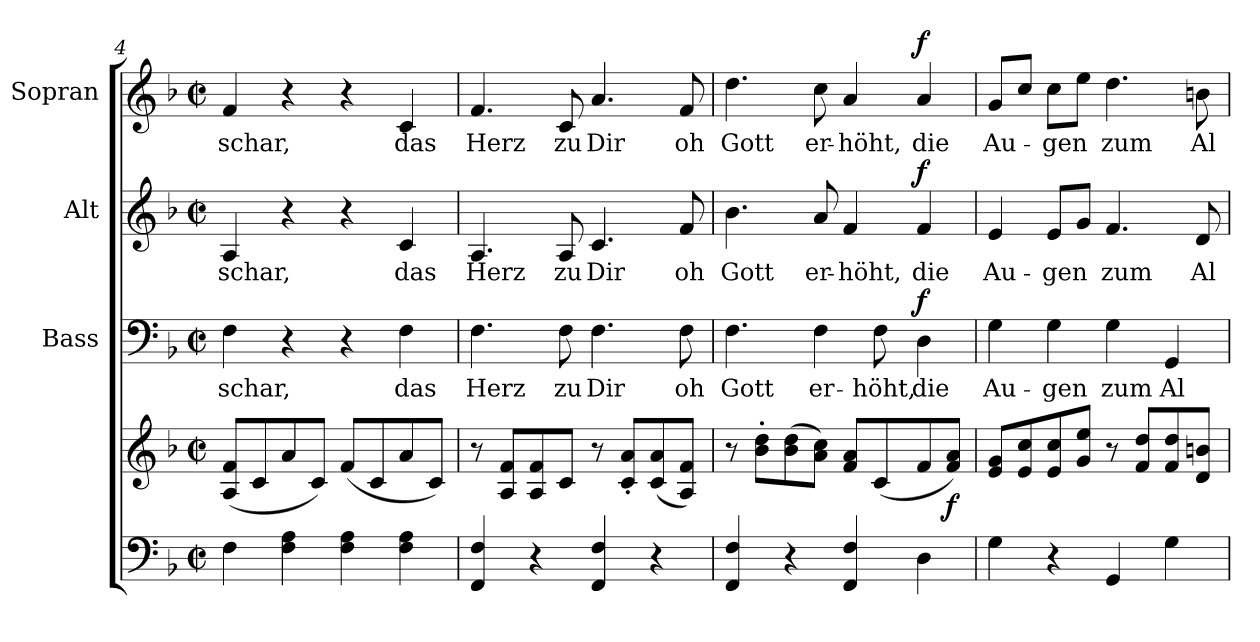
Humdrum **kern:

**kern	**kern	**dynam	**kern	**text	**dynam	**kern	**text	**dynam	**kern	**text	**dynam
*part4	*part4	*part4	*part3	*part3	*part3	*part2	*part2	*part2	*part1	*part1	*part1
*staff5	*staff4	*staff4/5	*staff3	*staff3	*staff3	*staff2	*staff2	*staff2	*staff1	*staff1	*staff1
*	*	*	*I"Bass	*	*	*I"Alt	*	*	*I"Sopran	*	*
!!LO:LB:g=z
*clefF4	*clefG2	*	*clefF4	*	*	*clefG2	*	*	*clefG2	*	*
*k[b-]	*k[b-]	*	*k[b-]	*	*	*k[b-]	*	*	*k[b-]	*	*
*F:	*F:	*	*F:	*	*	*F:	*	*	*F:	*	*
*M2/2	*M2/2	*	*M2/2	*	*	*M2/2	*	*	*M2/2	*	*
*met(c|)	*met(c|)	*	*met(c|)	*	*	*met(c|)	*	*	*met(c|)	*	*
=4	=4	=4	=4	=4	=4	=4	=4	=4	=4	=4	=4
!	!	!	!	!LO:LY:b	!	!	!LO:LY:b	!	!	!LO:LY:b	!
4F\	(<8A/ 8f/L	.	4F\	-schar,	.	4A/	-schar,	.	4f/	-schar,	.
.	8c/	.	.	.	.	.	.	.	.	.	.
4F\ 4A\	8a/	.	4r	.	.	4r	.	.	4r	.	.
.	8c/J)	.	.	.	.	.	.	.	.	.	.
4F\ 4A\	(<8f/L	.	4r	.	.	4r	.	.	4r	.	.
.	8c/	.	.	.	.	.	.	.	.	.	.
!	!	!	!	!LO:LY:b	!	!	!LO:LY:b	!	!	!LO:LY:b	!
4F\ 4A\	8a/	.	4F\	das	.	4c/	das	.	4c/	das	.
.	8c/J)	.	.	.	.	.	.	.	.	.	.
=5	=5	=5	=5	=5	=5	=5	=5	=5	=5	=5	=5
!	!	!	!	!LO:LY:b	!	!	!LO:LY:b	!	!	!LO:LY:b	!
4FF/ 4F/	8r	.	4.F\	Herz	.	4.A/	Herz	.	4.f/	Herz	.
.	8A/ 8f/L	.	.	.	.	.	.	.	.	.	.
4r	8A/ 8f/	.	.	.	.	.	.	.	.	.	.
!	!	!	!	!LO:LY:b	!	!	!LO:LY:b	!	!	!LO:LY:b	!
.	8c/J	.	8F\	zu	.	8A/	zu	.	8c/	zu	.
!	!	!	!	!LO:LY:b	!	!	!LO:LY:b	!	!	!LO:LY:b	!
4FF/ 4F/	8r	.	4.F\	Dir	.	4.c/	Dir	.	4.a/	Dir	.
.	8c/'< 8a/'<L	.	.	.	.	.	.	.	.	.	.
4r	(<8c/ 8a/	.	.	.	.	.	.	.	.	.	.
!	!	!	!	!LO:LY:b	!	!	!LO:LY:b	!	!	!LO:LY:b	!
.	8A/ 8f/J)	.	8F\	oh	.	8f/	oh	.	8f/	oh	.
=6	=6	=6	=6	=6	=6	=6	=6	=6	=6	=6	=6
!	!	!	!	!LO:LY:b	!	!	!LO:LY:b	!	!	!LO:LY:b	!
4FF/ 4F/	8r	.	4.F\	Gott	.	4.b-\	Gott	.	4.dd\	Gott	.
.	8b-\'> 8dd\'>L	.	.	.	.	.	.	.	.	.	.
4r	(>8b-\ 8dd\	.	.	.	.	.	.	.	.	.	.
!	!	!	!	!LO:LY:b	!	!	!LO:LY:b	!	!	!LO:LY:b	!
.	8a\ 8cc\J)	.	4F\	er-	.	8a/	er-	.	8cc\	er-	.
!	!	!	!	!	!	!	!LO:LY:b	!	!	!LO:LY:b	!
4FF/ 4F/	8f/ 8a/L	.	.	.	.	4f/	-höht,	.	4a/	-höht,	.
!	!	!	!	!LO:LY:b	!	!	!	!	!	!	!
.	(<8c/	.	8F\	-höht,	.	.	.	.	.	.	.
!	!	!	!	!LO:LY:b	!LO:DY:a	!	!LO:LY:b	!LO:DY:a	!	!LO:LY:b	!LO:DY:a
4D\	8f/	.	4D\	die	f	4f/	die	f	4a/	die	f
!	!	!LO:DY:b	!	!	!	!	!	!	!	!	!
.	8f/ 8a/J)	f	.	.	.	.	.	.	.	.	.
=7	=7	=7	=7	=7	=7	=7	=7	=7	=7	=7	=7
!	!	!	!	!LO:LY:b	!	!	!LO:LY:b	!	!	!LO:LY:b	!
4G\	8e/ 8g/L	.	4G\	Au-	.	4e/	Au-	.	8g/L	Au-	.
.	8e/ 8cc/	.	.	.	.	.	.	.	8cc/J	.	.
!	!	!	!	!LO:LY:b	!	!	!LO:LY:b	!	!	!LO:LY:b	!
4r	8e/ 8cc/	.	4G\	-gen	.	8e/L	-gen	.	8cc\L	-gen	.
.	8g/ 8ee/J	.	.	.	.	8g/J	.	.	8ee\J	.	.
!	!	!	!	!LO:LY:b	!	!	!LO:LY:b	!	!	!LO:LY:b	!
4GG/	8r	.	4G\	zum	.	4.f/	zum	.	4.dd\	zum	.
.	8f/ 8dd/L	.	.	.	.	.	.	.	.	.	.
!	!	!	!	!LO:LY:b	!	!	!	!	!	!	!
4G\	8f/ 8dd/	.	4GG/	Al-	.	.	.	.	.	.	.
!	!	!	!	!	!	!	!LO:LY:b	!	!	!LO:LY:b	!
.	8d/ 8bn/J	.	.	.	.	8d/	Al-	.	8bn\	Al-	.
=	=	=	=	=	=	=	=	=	=	=	=
*-	*-	*-	*-	*-	*-	*-	*-	*-	*-	*-	*-
